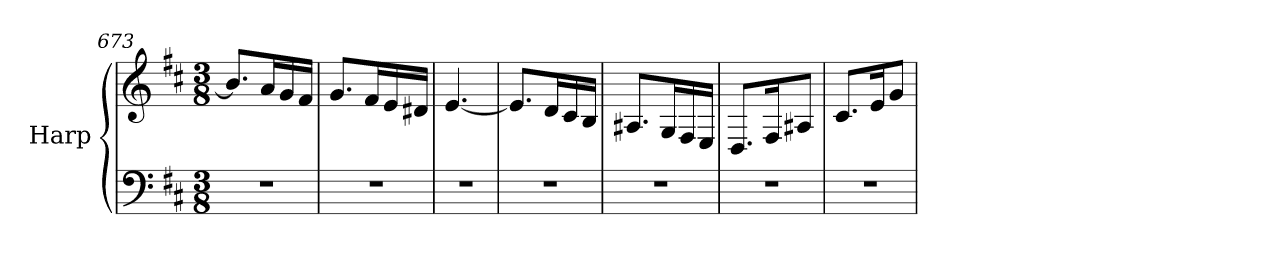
**kern	**kern
*part1	*part1
*staff2	*staff1
*I"Harp	*
*I'Hp	*
!!LO:LB:g=z
*clefF4	*clefG2
*k[f#c#]	*k[f#c#]
*M3/8	*M3/8
=673	=673
4.r	8.b/L]
.	16a/L
.	16g/
.	16f#/JJ
=674	=674
4.r	8.g/L
.	16f#/L
.	16e/
.	16d#X/JJ
=675	=675
4.r	[4.e/
=676	=676
4.r	8.e/L]
.	16d/L
.	16c#/
.	16B/JJ
=677	=677
4.r	8.A#X/L
.	16G/L
.	16F#/
.	16E/JJ
=678	=678
4.r	8.D/L
.	16F#/K
.	8A#X/J
=679	=679
4.r	8.c#/L
.	16e/K
.	8g/J
=	=
*-	*-
